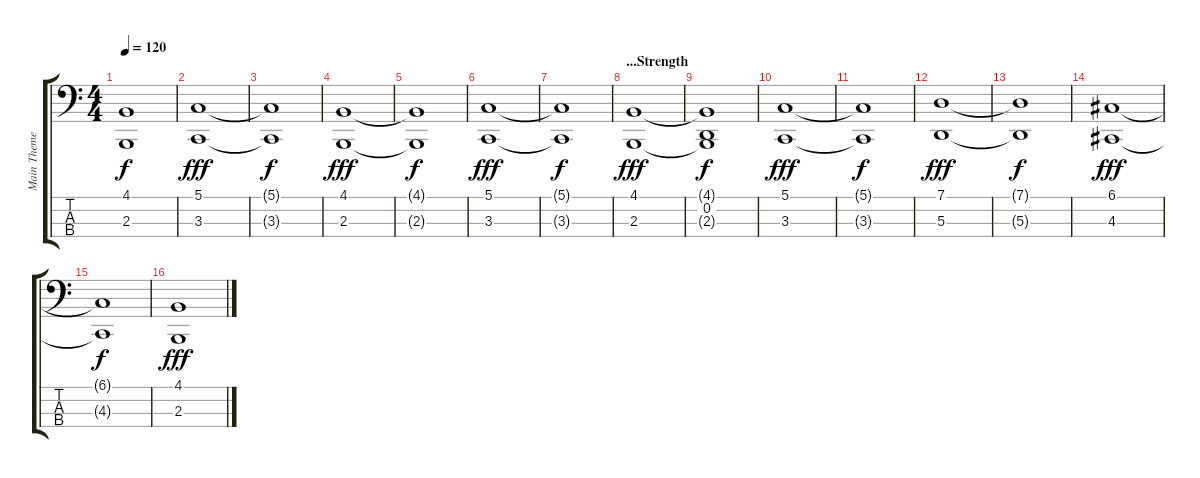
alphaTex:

\track ("Main Theme" "Main Theme") {instrument rockorgan}
\staff {score tabs}
\tuning (G2 D2 A1 E1) {hide}
\ts (4 4)
\tempo 120
\clef f4
\ks c
(4.1{t} 2.3{t}).1{dy f} |
(5.1 3.3).1{dy fff} |
(5.1{t} 3.3{t}).1{dy f} |
(4.1 2.3).1{dy fff} |
(4.1{t} 2.3{t}).1{dy f} |
(5.1 3.3).1{dy fff} |
(5.1{t} 3.3{t}).1{dy f} |
\section ("" "...Strength")
(4.1 2.3).1{dy fff} |
(4.1{t} 0.2 2.3{t}).1{dy f} |
(5.1 3.3).1{dy fff} |
(5.1{t} 3.3{t}).1{dy f} |
(7.1 5.3).1{dy fff} |
(7.1{t} 5.3{t}).1{dy f} |
(6.1 4.3).1{dy fff} |
(6.1{t} 4.3{t}).1{dy f} |
(4.1 2.3).1{dy fff}
